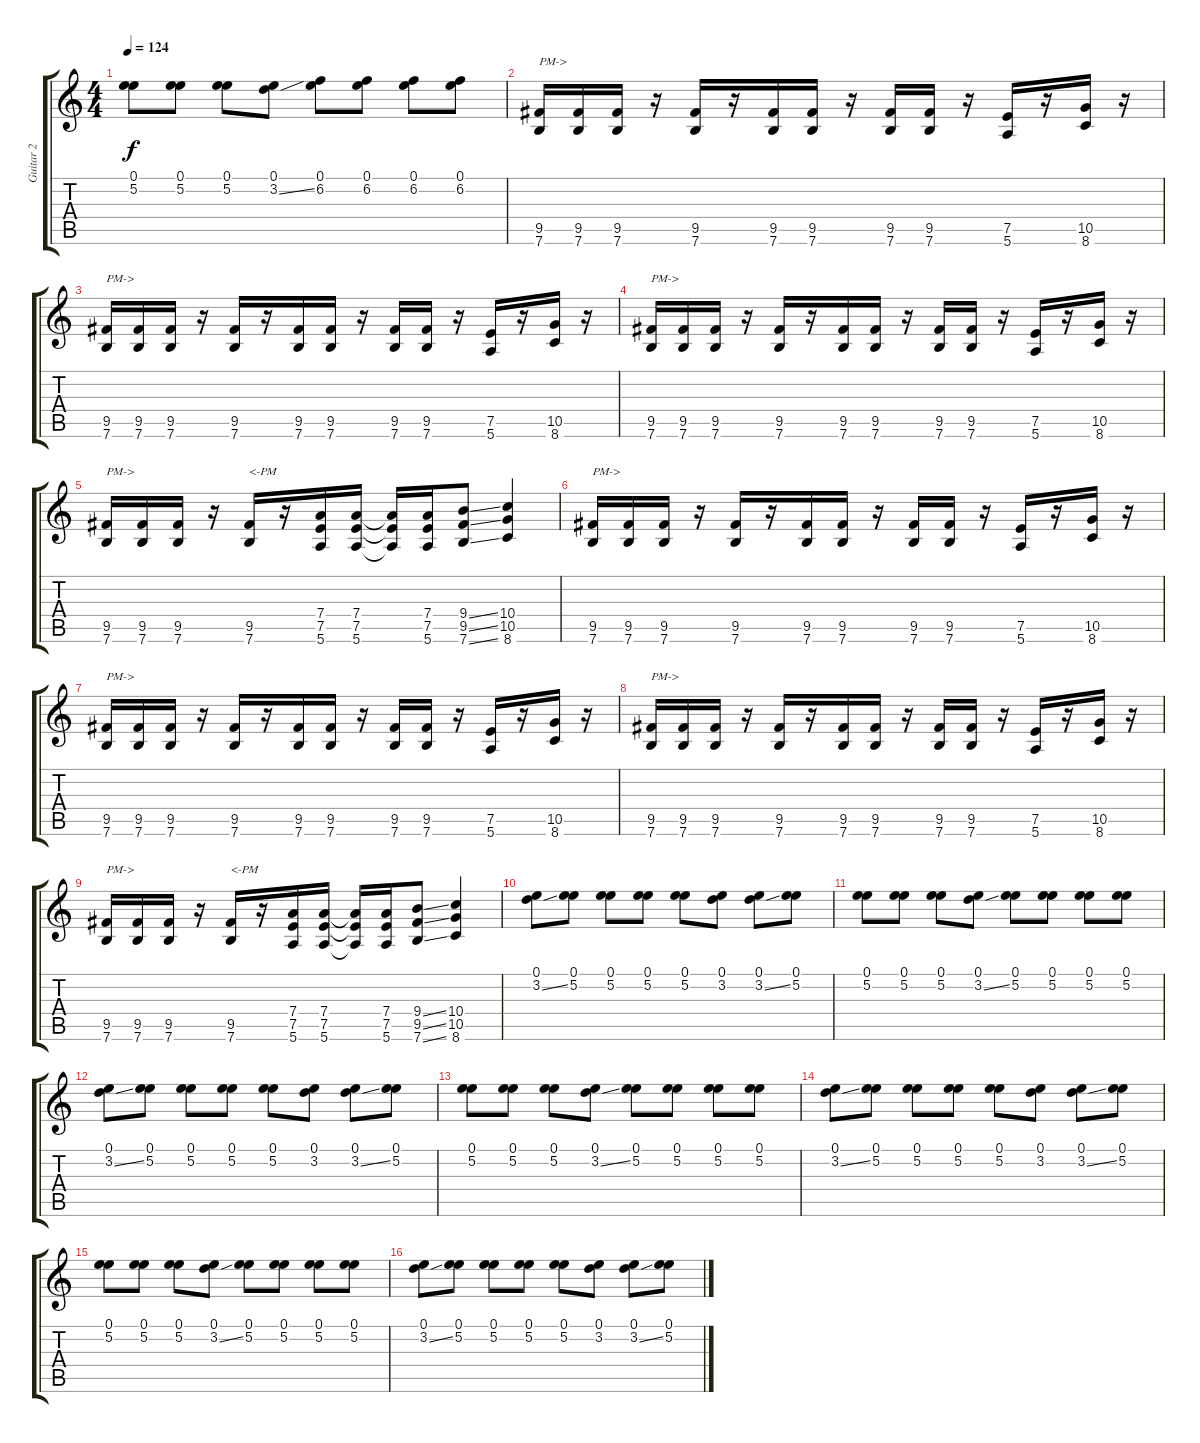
\track ("Guitar 2" "Guitar 2") {instrument overdrivenguitar}
\staff {score tabs}
\tuning (E4 B3 G3 D3 A2 E2) {hide}
\ts (4 4)
\tempo 124
\clef g2
\ks c
(0.1 5.2).8{dy f} (0.1 5.2).8 (0.1 5.2).8 (0.1 3.2{ss}).8 (0.1 6.2).8 (0.1 6.2).8 (0.1 6.2).8 (0.1 6.2).8 |
(9.5 7.6).16{txt "PM->"} (9.5 7.6).16 (9.5 7.6).16 r.16 (9.5 7.6).16 r.16 (9.5 7.6).16 (9.5 7.6).16 r.16 (9.5 7.6).16 (9.5 7.6).16 r.16 (7.5 5.6).16 r.16 (10.5 8.6).16 r.16 |
(9.5 7.6).16{txt "PM->"} (9.5 7.6).16 (9.5 7.6).16 r.16 (9.5 7.6).16 r.16 (9.5 7.6).16 (9.5 7.6).16 r.16 (9.5 7.6).16 (9.5 7.6).16 r.16 (7.5 5.6).16 r.16 (10.5 8.6).16 r.16 |
(9.5 7.6).16{txt "PM->"} (9.5 7.6).16 (9.5 7.6).16 r.16 (9.5 7.6).16 r.16 (9.5 7.6).16 (9.5 7.6).16 r.16 (9.5 7.6).16 (9.5 7.6).16 r.16 (7.5 5.6).16 r.16 (10.5 8.6).16 r.16 |
(9.5 7.6).16{txt "PM->"} (9.5 7.6).16 (9.5 7.6).16 r.16 (9.5 7.6).16{txt "<-PM"} r.16 (7.4 7.5 5.6).16 (7.4 7.5 5.6).16 (7.4{t} 7.5{t} 5.6{t}).16 (7.4 7.5 5.6).16 (9.4{ss} 9.5{ss} 7.6{ss}).8 (10.4 10.5 8.6).4 |
(9.5 7.6).16{txt "PM->"} (9.5 7.6).16 (9.5 7.6).16 r.16 (9.5 7.6).16 r.16 (9.5 7.6).16 (9.5 7.6).16 r.16 (9.5 7.6).16 (9.5 7.6).16 r.16 (7.5 5.6).16 r.16 (10.5 8.6).16 r.16 |
(9.5 7.6).16{txt "PM->"} (9.5 7.6).16 (9.5 7.6).16 r.16 (9.5 7.6).16 r.16 (9.5 7.6).16 (9.5 7.6).16 r.16 (9.5 7.6).16 (9.5 7.6).16 r.16 (7.5 5.6).16 r.16 (10.5 8.6).16 r.16 |
(9.5 7.6).16{txt "PM->"} (9.5 7.6).16 (9.5 7.6).16 r.16 (9.5 7.6).16 r.16 (9.5 7.6).16 (9.5 7.6).16 r.16 (9.5 7.6).16 (9.5 7.6).16 r.16 (7.5 5.6).16 r.16 (10.5 8.6).16 r.16 |
(9.5 7.6).16{txt "PM->"} (9.5 7.6).16 (9.5 7.6).16 r.16 (9.5 7.6).16{txt "<-PM"} r.16 (7.4 7.5 5.6).16 (7.4 7.5 5.6).16 (7.4{t} 7.5{t} 5.6{t}).16 (7.4 7.5 5.6).16 (9.4{ss} 9.5{ss} 7.6{ss}).8 (10.4 10.5 8.6).4 |
(0.1 3.2{ss}).8 (0.1 5.2).8 (0.1 5.2).8 (0.1 5.2).8 (0.1 5.2).8 (0.1 3.2).8 (0.1 3.2{ss}).8 (0.1 5.2).8 |
(0.1 5.2).8 (0.1 5.2).8 (0.1 5.2).8 (0.1 3.2{ss}).8 (0.1 5.2).8 (0.1 5.2).8 (0.1 5.2).8 (0.1 5.2).8 |
(0.1 3.2{ss}).8 (0.1 5.2).8 (0.1 5.2).8 (0.1 5.2).8 (0.1 5.2).8 (0.1 3.2).8 (0.1 3.2{ss}).8 (0.1 5.2).8 |
(0.1 5.2).8 (0.1 5.2).8 (0.1 5.2).8 (0.1 3.2{ss}).8 (0.1 5.2).8 (0.1 5.2).8 (0.1 5.2).8 (0.1 5.2).8 |
(0.1 3.2{ss}).8 (0.1 5.2).8 (0.1 5.2).8 (0.1 5.2).8 (0.1 5.2).8 (0.1 3.2).8 (0.1 3.2{ss}).8 (0.1 5.2).8 |
(0.1 5.2).8 (0.1 5.2).8 (0.1 5.2).8 (0.1 3.2{ss}).8 (0.1 5.2).8 (0.1 5.2).8 (0.1 5.2).8 (0.1 5.2).8 |
(0.1 3.2{ss}).8 (0.1 5.2).8 (0.1 5.2).8 (0.1 5.2).8 (0.1 5.2).8 (0.1 3.2).8 (0.1 3.2{ss}).8 (0.1 5.2).8
